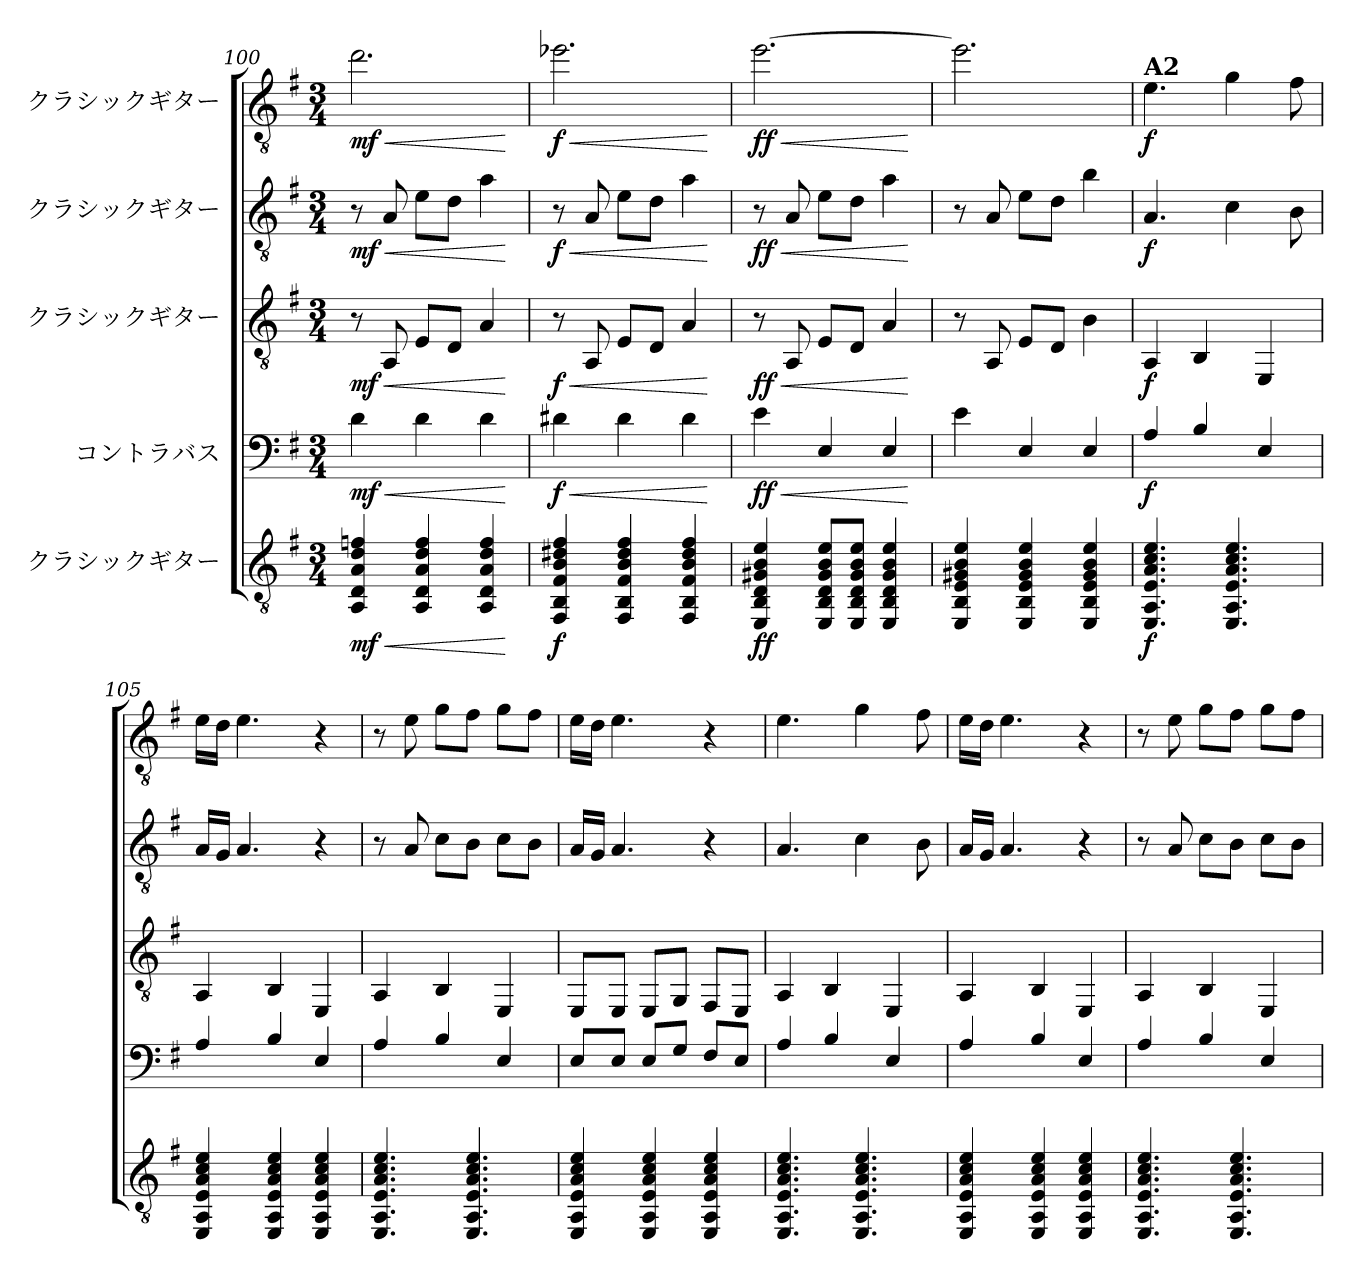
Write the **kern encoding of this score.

**kern	**dynam	**kern	**dynam	**kern	**dynam	**kern	**dynam	**kern	**dynam
*part5	*part5	*part4	*part4	*part3	*part3	*part2	*part2	*part1	*part1
*staff5	*staff5	*staff4	*staff4	*staff3	*staff3	*staff2	*staff2	*staff1	*staff1
*I"クラシックギター	*	*I"コントラバス	*	*I"クラシックギター	*	*I"クラシックギター	*	*I"クラシックギター	*
*clefGv2	*	*clefF4	*	*clefGv2	*	*clefGv2	*	*clefGv2	*
*	*	*ITrd7c12	*	*	*	*	*	*	*
*k[f#]	*	*k[f#]	*	*k[f#]	*	*k[f#]	*	*k[f#]	*
*M3/4	*	*M3/4	*	*M3/4	*	*M3/4	*	*M3/4	*
=100	=100	=100	=100	=100	=100	=100	=100	=100	=100
!	!LO:HP:b	!	!LO:HP:b	!	!	!	!LO:HP:b	!	!LO:HP:b
!	!LO:DY:n=1:b	!	!LO:DY:n=1:b	!	!LO:DY:b	!	!LO:DY:n=1:b	!	!LO:DY:n=1:b
4AA/ 4D/ 4A/ 4d/ 4fn/	< mf	4D\	< mf	8r	mf	8r	< mf	2.dd\	< mf
!	!	!	!	!	!LO:HP:b	!	!	!	!
.	.	.	.	8AA/	<	8A/	.	.	.
4AA/ 4D/ 4A/ 4d/ 4f/	.	4D\	.	8E/L	.	8e\L	.	.	.
.	.	.	.	8D/J	.	8d\J	.	.	.
4AA/ 4D/ 4A/ 4d/ 4f/	.	4D\	.	4A/	.	4a\	.	.	.
.	[	.	[	.	[	.	[	.	[
!!LO:LB:g=z
=101	=101	=101	=101	=101	=101	=101	=101	=101	=101
!	!LO:DY:b	!	!LO:HP:b	!	!LO:HP:b	!	!LO:HP:b	!	!LO:HP:b
!	!	!	!LO:DY:n=1:b	!	!LO:DY:n=1:b	!	!LO:DY:n=1:b	!	!LO:DY:n=1:b
4FF#/ 4BB/ 4F#/ 4B/ 4d#X/ 4f#/	f	4D#X\	< f	8r	< f	8r	< f	2.ee-X\	< f
.	.	.	.	8AA/	.	8A/	.	.	.
4FF#/ 4BB/ 4F#/ 4B/ 4d#/ 4f#/	.	4D#\	.	8E/L	.	8e\L	.	.	.
.	.	.	.	8D/J	.	8d\J	.	.	.
4FF#/ 4BB/ 4F#/ 4B/ 4d#/ 4f#/	.	4D#\	.	4A/	.	4a\	.	.	.
.	.	.	[	.	[	.	[	.	[
=102	=102	=102	=102	=102	=102	=102	=102	=102	=102
!	!LO:DY:b	!	!LO:HP:b	!	!LO:HP:b	!	!LO:HP:b	!	!LO:HP:b
!	!	!	!LO:DY:n=1:b	!	!LO:DY:n=1:b	!	!LO:DY:n=1:b	!	!LO:DY:n=1:b
4EE/ 4BB/ 4D/ 4G#X/ 4B/ 4e/	ff	4E\	< ff	8r	< ff	8r	< ff	[2.ee\	< ff
.	.	.	.	8AA/	.	8A/	.	.	.
8EE/ 8BB/ 8D/ 8G#/ 8B/ 8e/L	.	4EE/	.	8E/L	.	8e\L	.	.	.
8EE/ 8BB/ 8D/ 8G#/ 8B/ 8e/J	.	.	.	8D/J	.	8d\J	.	.	.
4EE/ 4BB/ 4D/ 4G#/ 4B/ 4e/	.	4EE/	.	4A/	.	4a\	.	.	.
.	.	.	[	.	[	.	[	.	[
=103	=103	=103	=103	=103	=103	=103	=103	=103	=103
4EE/ 4BB/ 4E/ 4G#X/ 4B/ 4e/	.	4E\	.	8r	.	8r	.	2.ee\]	.
.	.	.	.	8AA/	.	8A/	.	.	.
4EE/ 4BB/ 4E/ 4G#/ 4B/ 4e/	.	4EE/	.	8E/L	.	8e\L	.	.	.
.	.	.	.	8D/J	.	8d\J	.	.	.
4EE/ 4BB/ 4E/ 4G#/ 4B/ 4e/	.	4EE/	.	4B\	.	4b\	.	.	.
=104	=104	=104	=104	=104	=104	=104	=104	=104	=104
!	!	!	!	!	!	!	!	!LO:TX:a:B:t=A2	!
!	!LO:DY:b	!	!LO:DY:b	!	!LO:DY:b	!	!LO:DY:b	!	!LO:DY:b
4.EE/ 4.AA/ 4.E/ 4.A/ 4.c/ 4.e/	f	4AA/	f	4AA/	f	4.A/	f	4.e\	f
.	.	4BB/	.	4BB/	.	.	.	.	.
4.EE/ 4.AA/ 4.E/ 4.A/ 4.c/ 4.e/	.	.	.	.	.	4c\	.	4g\	.
.	.	4EE/	.	4EE/	.	.	.	.	.
.	.	.	.	.	.	8B\	.	8f#\	.
=105	=105	=105	=105	=105	=105	=105	=105	=105	=105
4EE/ 4AA/ 4E/ 4A/ 4c/ 4e/	.	4AA/	.	4AA/	.	16A/LL	.	16e\LL	.
.	.	.	.	.	.	16G/JJ	.	16d\JJ	.
.	.	.	.	.	.	4.A/	.	4.e\	.
4EE/ 4AA/ 4E/ 4A/ 4c/ 4e/	.	4BB/	.	4BB/	.	.	.	.	.
4EE/ 4AA/ 4E/ 4A/ 4c/ 4e/	.	4EE/	.	4EE/	.	4r	.	4r	.
=106	=106	=106	=106	=106	=106	=106	=106	=106	=106
4.EE/ 4.AA/ 4.E/ 4.A/ 4.c/ 4.e/	.	4AA/	.	4AA/	.	8r	.	8r	.
.	.	.	.	.	.	8A/	.	8e\	.
.	.	4BB/	.	4BB/	.	8c\L	.	8g\L	.
4.EE/ 4.AA/ 4.E/ 4.A/ 4.c/ 4.e/	.	.	.	.	.	8B\J	.	8f#\J	.
.	.	4EE/	.	4EE/	.	8c\L	.	8g\L	.
.	.	.	.	.	.	8B\J	.	8f#\J	.
=107	=107	=107	=107	=107	=107	=107	=107	=107	=107
4EE/ 4AA/ 4E/ 4A/ 4c/ 4e/	.	8EE/L	.	8EE/L	.	16A/LL	.	16e\LL	.
.	.	.	.	.	.	16G/JJ	.	16d\JJ	.
.	.	8EE/J	.	8EE/J	.	4.A/	.	4.e\	.
4EE/ 4AA/ 4E/ 4A/ 4c/ 4e/	.	8EE/L	.	8EE/L	.	.	.	.	.
.	.	8GG/J	.	8GG/J	.	.	.	.	.
4EE/ 4AA/ 4E/ 4A/ 4c/ 4e/	.	8FF#/L	.	8FF#/L	.	4r	.	4r	.
.	.	8EE/J	.	8EE/J	.	.	.	.	.
!!LO:PB:g=z
=108	=108	=108	=108	=108	=108	=108	=108	=108	=108
4.EE/ 4.AA/ 4.E/ 4.A/ 4.c/ 4.e/	.	4AA/	.	4AA/	.	4.A/	.	4.e\	.
.	.	4BB/	.	4BB/	.	.	.	.	.
4.EE/ 4.AA/ 4.E/ 4.A/ 4.c/ 4.e/	.	.	.	.	.	4c\	.	4g\	.
.	.	4EE/	.	4EE/	.	.	.	.	.
.	.	.	.	.	.	8B\	.	8f#\	.
=109	=109	=109	=109	=109	=109	=109	=109	=109	=109
4EE/ 4AA/ 4E/ 4A/ 4c/ 4e/	.	4AA/	.	4AA/	.	16A/LL	.	16e\LL	.
.	.	.	.	.	.	16G/JJ	.	16d\JJ	.
.	.	.	.	.	.	4.A/	.	4.e\	.
4EE/ 4AA/ 4E/ 4A/ 4c/ 4e/	.	4BB/	.	4BB/	.	.	.	.	.
4EE/ 4AA/ 4E/ 4A/ 4c/ 4e/	.	4EE/	.	4EE/	.	4r	.	4r	.
=110	=110	=110	=110	=110	=110	=110	=110	=110	=110
4.EE/ 4.AA/ 4.E/ 4.A/ 4.c/ 4.e/	.	4AA/	.	4AA/	.	8r	.	8r	.
.	.	.	.	.	.	8A/	.	8e\	.
.	.	4BB/	.	4BB/	.	8c\L	.	8g\L	.
4.EE/ 4.AA/ 4.E/ 4.A/ 4.c/ 4.e/	.	.	.	.	.	8B\J	.	8f#\J	.
.	.	4EE/	.	4EE/	.	8c\L	.	8g\L	.
.	.	.	.	.	.	8B\J	.	8f#\J	.
=	=	=	=	=	=	=	=	=	=
*-	*-	*-	*-	*-	*-	*-	*-	*-	*-
